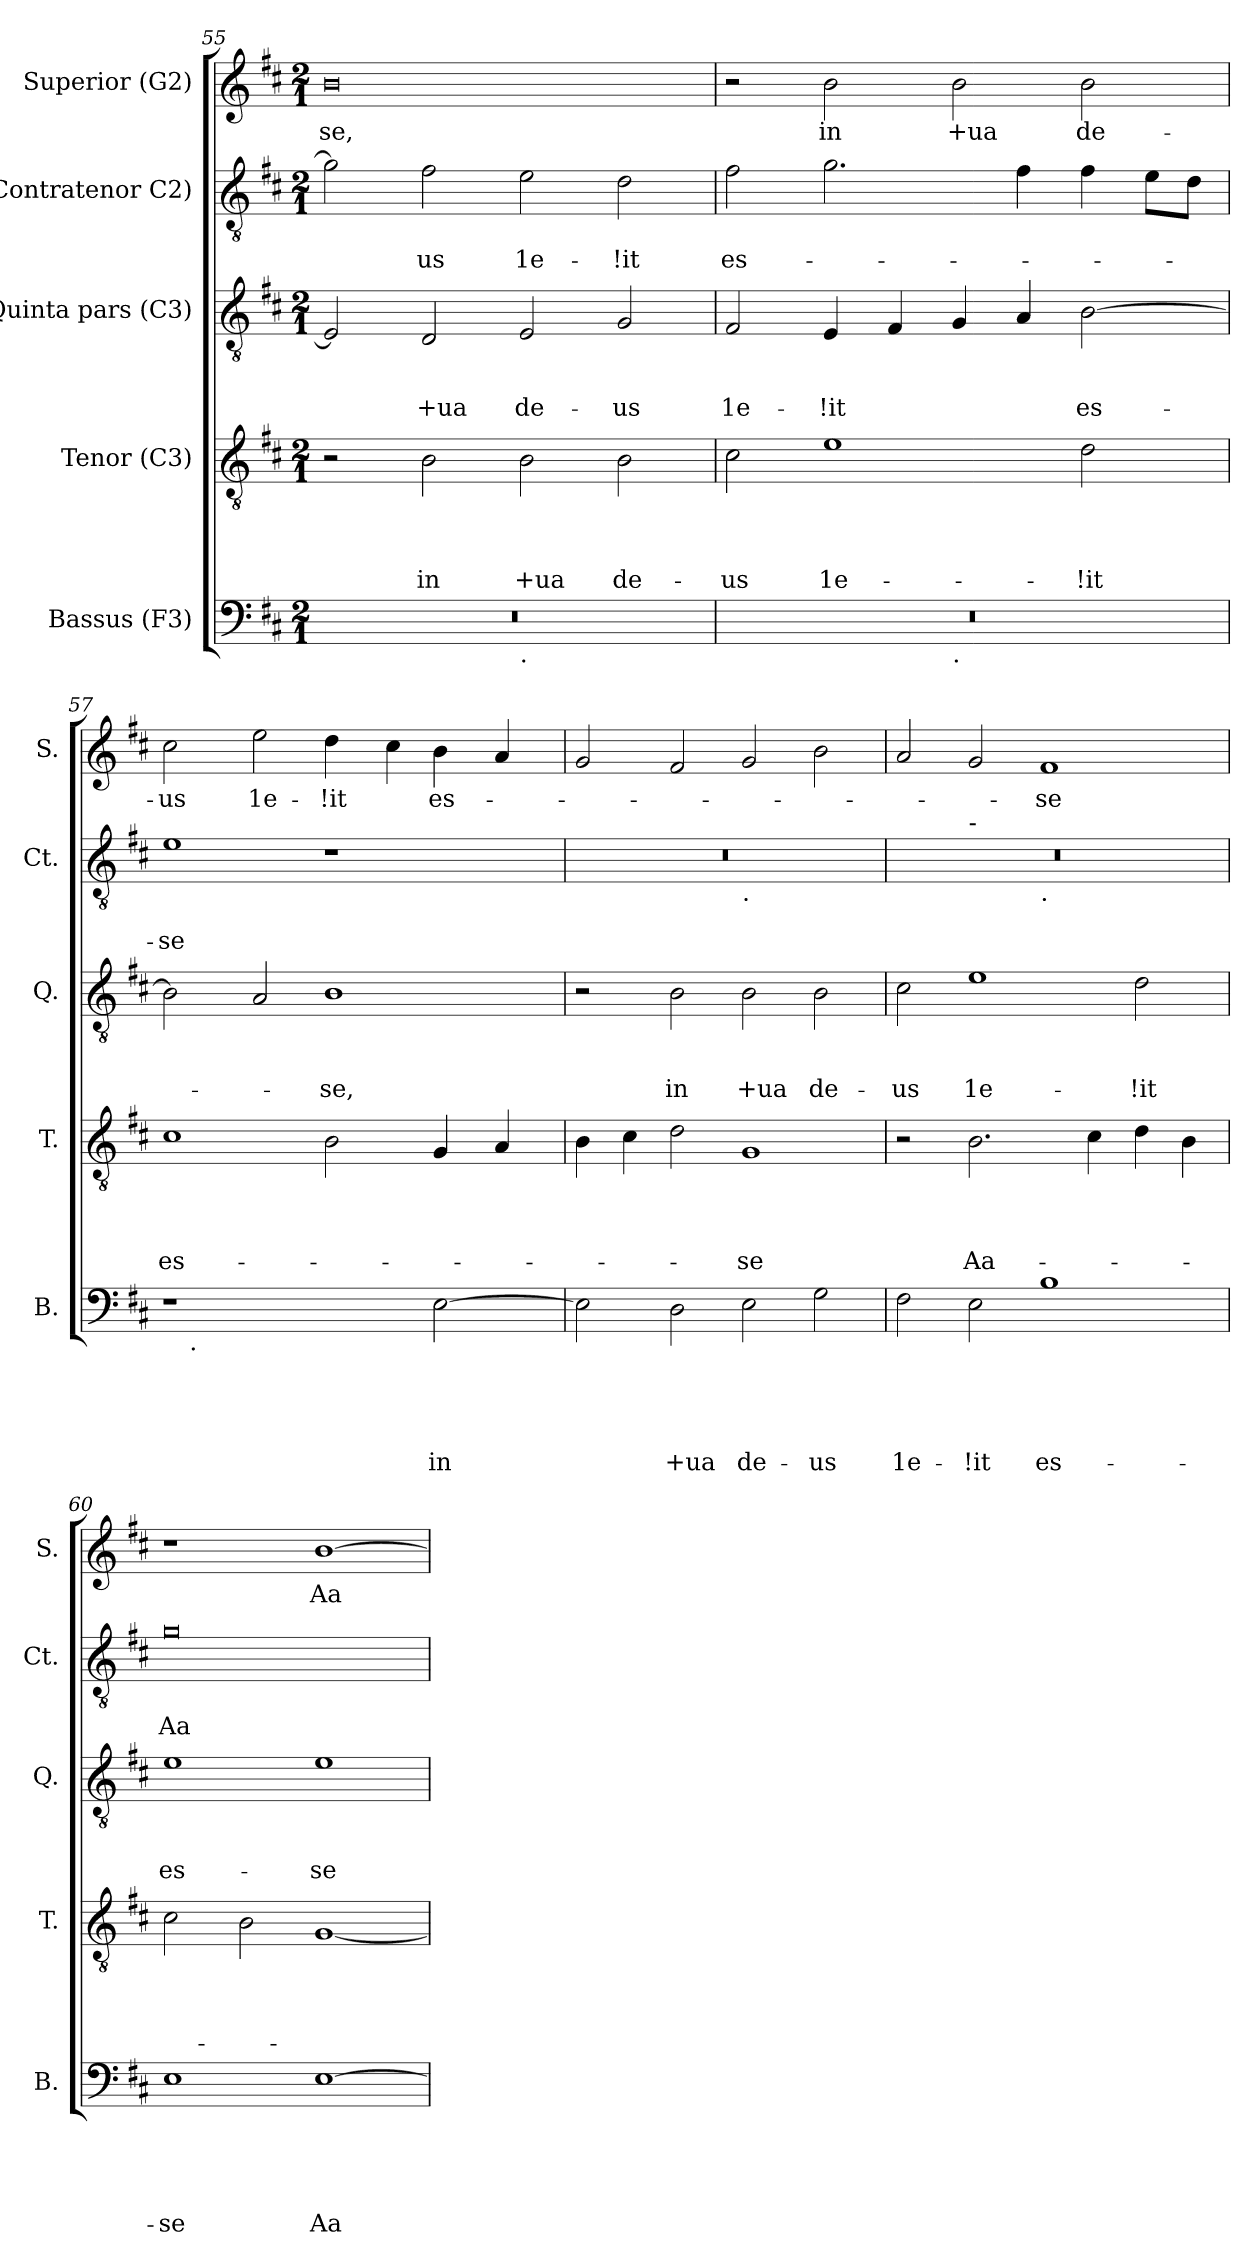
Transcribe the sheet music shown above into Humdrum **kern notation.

**kern	**text	**text	**text	**text	**text	**kern	**text	**text	**text	**text	**kern	**text	**text	**text	**kern	**text	**text	**kern	**text
*part5	*part5	*part5	*part5	*part5	*part5	*part4	*part4	*part4	*part4	*part4	*part3	*part3	*part3	*part3	*part2	*part2	*part2	*part1	*part1
*staff5	*staff5	*staff5	*staff5	*staff5	*staff5	*staff4	*staff4	*staff4	*staff4	*staff4	*staff3	*staff3	*staff3	*staff3	*staff2	*staff2	*staff2	*staff1	*staff1
*I"Bassus (F3)	*	*	*	*	*	*I"Tenor (C3)	*	*	*	*	*I"Quinta pars (C3)	*	*	*	*I"Contratenor C2)	*	*	*I"Superior (G2)	*
*I'B.	*	*	*	*	*	*I'T.	*	*	*	*	*I'Q.	*	*	*	*I'Ct.	*	*	*I'S.	*
*clefF4	*	*	*	*	*	*clefGv2	*	*	*	*	*clefGv2	*	*	*	*clefGv2	*	*	*clefG2	*
*k[f#c#]	*	*	*	*	*	*k[f#c#]	*	*	*	*	*k[f#c#]	*	*	*	*k[f#c#]	*	*	*k[f#c#]	*
*D:	*	*	*	*	*	*D:	*	*	*	*	*D:	*	*	*	*D:	*	*	*D:	*
*M2/1	*	*	*	*	*	*M2/1	*	*	*	*	*M2/1	*	*	*	*M2/1	*	*	*M2/1	*
=55	=55	=55	=55	=55	=55	=55	=55	=55	=55	=55	=55	=55	=55	=55	=55	=55	=55	=55	=55
!	!	!	!	!	!	!	!	!	!	!	!	!	!	!	!	!	!	!	!LO:LY:b
*^	*	*	*	*	*	*	*	*	*	*	*	*	*	*	*	*	*	*	*
0r	1ryy	.	.	.	.	.	2r	.	.	.	.	2E/]	.	.	.	2g\]	.	.	0b	-se,
!	!	!	!	!	!	!	!	!	!	!	!LO:LY:b	!	!	!	!LO:LY:b	!	!	!LO:LY:b	!	!
.	.	.	.	.	.	.	2B\	.	.	.	in	2D/	.	.	+ua	2f#\	.	-us	.	.
!	!LO:TX:b:t=.	!	!	!	!	!	!	!	!	!	!	!	!	!	!	!	!	!	!	!
!	!	!	!	!	!	!	!	!	!	!	!LO:LY:b	!	!	!	!LO:LY:b	!	!	!LO:LY:b	!	!
.	1ryy	.	.	.	.	.	2B\	.	.	.	+ua	2E/	.	.	de-	2e\	.	1e-	.	.
!	!	!	!	!	!	!	!	!	!	!	!LO:LY:b	!	!	!	!LO:LY:b	!	!	!LO:LY:b	!	!
.	.	.	.	.	.	.	2B\	.	.	.	de-	2G/	.	.	-us	2d\	.	-!it	.	.
!!LO:LB:g=z
=56	=56	=56	=56	=56	=56	=56	=56	=56	=56	=56	=56	=56	=56	=56	=56	=56	=56	=56	=56	=56
!	!	!	!	!	!	!	!	!	!	!	!LO:LY:b	!	!	!	!LO:LY:b	!	!	!LO:LY:b	!	!
0r	1ryy	.	.	.	.	.	2c#\	.	.	.	-us	2F#/	.	.	1e-	2f#\	.	es-	2r	.
!	!	!	!	!	!	!	!	!	!	!	!LO:LY:b	!	!	!	!LO:LY:b	!	!	!	!	!LO:LY:b
.	.	.	.	.	.	.	1e	.	.	.	1e-	4E/	.	.	-!it	2.g\	.	.	2b\	in
.	.	.	.	.	.	.	.	.	.	.	.	4F#/	.	.	.	.	.	.	.	.
!	!LO:TX:b:t=.	!	!	!	!	!	!	!	!	!	!	!	!	!	!	!	!	!	!	!
!	!	!	!	!	!	!	!	!	!	!	!	!	!	!	!	!	!	!	!	!LO:LY:b
.	1ryy	.	.	.	.	.	.	.	.	.	.	4G/	.	.	.	.	.	.	2b\	+ua
.	.	.	.	.	.	.	.	.	.	.	.	4A/	.	.	.	4f#\	.	.	.	.
!	!	!	!	!	!	!	!	!	!	!	!LO:LY:b	!	!	!	!LO:LY:b	!	!	!	!	!LO:LY:b
.	.	.	.	.	.	.	2d\	.	.	.	-!it	[>2B\	.	.	es-	4f#\	.	.	2b\	de-
.	.	.	.	.	.	.	.	.	.	.	.	.	.	.	.	8e\L	.	.	.	.
.	.	.	.	.	.	.	.	.	.	.	.	.	.	.	.	8d\J	.	.	.	.
=57	=57	=57	=57	=57	=57	=57	=57	=57	=57	=57	=57	=57	=57	=57	=57	=57	=57	=57	=57	=57
!	!	!	!	!	!	!	!	!	!	!	!LO:LY:b	!	!	!	!	!	!	!LO:LY:b	!	!LO:LY:b
1r	16.ryy	.	.	.	.	.	1c#	.	.	.	es-	2B\]	.	.	.	1e	.	-se	2cc#\	-us
!	!LO:TX:b:t=.	!	!	!	!	!	!	!	!	!	!	!	!	!	!	!	!	!	!	!
.	1ryy	.	.	.	.	.	.	.	.	.	.	.	.	.	.	.	.	.	.	.
!	!	!	!	!	!	!	!	!	!	!	!	!	!	!	!	!	!	!	!	!LO:LY:b
.	.	.	.	.	.	.	.	.	.	.	.	2A/	.	.	.	.	.	.	2ee\	1e-
!	!	!	!	!	!	!	!	!	!	!	!	!	!	!	!LO:LY:b	!	!	!	!	!LO:LY:b
2ryy	.	.	.	.	.	.	2B\	.	.	.	.	1B	.	.	-se,	1r	.	.	4dd\	-!it
.	2ryy	.	.	.	.	.	.	.	.	.	.	.	.	.	.	.	.	.	.	.
.	.	.	.	.	.	.	.	.	.	.	.	.	.	.	.	.	.	.	4cc#\	.
!	!	!	!	!	!	!LO:LY:b	!	!	!	!	!	!	!	!	!	!	!	!	!	!LO:LY:b
[>2E\	.	.	.	.	.	in	4G/	.	.	.	.	.	.	.	.	.	.	.	4b\	es-
.	4ryy	.	.	.	.	.	.	.	.	.	.	.	.	.	.	.	.	.	.	.
.	.	.	.	.	.	.	4A/	.	.	.	.	.	.	.	.	.	.	.	4a/	.
.	8ryy	.	.	.	.	.	.	.	.	.	.	.	.	.	.	.	.	.	.	.
.	32ryy	.	.	.	.	.	.	.	.	.	.	.	.	.	.	.	.	.	.	.
*v	*v	*	*	*	*	*	*	*	*	*	*	*	*	*	*	*	*	*	*	*
=58	=58	=58	=58	=58	=58	=58	=58	=58	=58	=58	=58	=58	=58	=58	=58	=58	=58	=58	=58
*	*	*	*	*	*	*	*	*	*	*	*	*	*	*	*^	*	*	*	*
2E\]	.	.	.	.	.	4B\	.	.	.	.	2r	.	.	.	0r	1ryy	.	.	2g/	.
.	.	.	.	.	.	4c#\	.	.	.	.	.	.	.	.	.	.	.	.	.	.
!	!	!	!	!	!LO:LY:b	!	!	!	!	!	!	!	!	!LO:LY:b	!	!	!	!	!	!
2D\	.	.	.	.	+ua	2d\	.	.	.	.	2B\	.	.	in	.	.	.	.	2f#/	.
!	!	!	!	!	!	!	!	!	!	!	!	!	!	!	!	!LO:TX:b:t=.	!	!	!	!
!	!	!	!	!	!LO:LY:b	!	!	!	!	!LO:LY:b	!	!	!	!LO:LY:b	!	!	!	!	!	!
2E\	.	.	.	.	de-	1G	.	.	.	-se	2B\	.	.	+ua	.	1ryy	.	.	2g/	.
!	!	!	!	!	!LO:LY:b	!	!	!	!	!	!	!	!	!LO:LY:b	!	!	!	!	!	!
2G\	.	.	.	.	-us	.	.	.	.	.	2B\	.	.	de-	.	.	.	.	2b\	.
!!LO:LB:g=z
=59	=59	=59	=59	=59	=59	=59	=59	=59	=59	=59	=59	=59	=59	=59	=59	=59	=59	=59	=59	=59
!	!	!	!	!	!LO:LY:b	!	!	!	!	!	!	!	!	!LO:LY:b	!	!	!	!	!	!
*	*	*	*	*	*	*	*	*	*	*	*	*	*	*	*	*^	*	*	*	*
2F#\	.	.	.	.	1e-	2r	.	.	.	.	2c#\	.	.	-us	0r	2ryy	1ryy	.	.	2a/	.
!	!	!	!	!	!	!	!	!	!	!	!	!	!	!	!	!LO:TX:a:t=-	!	!	!	!	!
!	!	!	!	!	!LO:LY:b	!	!	!	!	!LO:LY:b	!	!	!	!LO:LY:b	!	!	!	!	!	!	!
2E\	.	.	.	.	-!it	2.B\	.	.	.	Aa-	1e	.	.	1e-	.	1.ryy	.	.	.	2g/	.
!	!	!	!	!	!	!	!	!	!	!	!	!	!	!	!	!	!LO:TX:b:t=.	!	!	!	!
!	!	!	!	!	!LO:LY:b	!	!	!	!	!	!	!	!	!	!	!	!	!	!	!	!LO:LY:b
1B	.	.	.	.	es-	.	.	.	.	.	.	.	.	.	.	.	1ryy	.	.	1f#	-se
.	.	.	.	.	.	4c#\	.	.	.	.	.	.	.	.	.	.	.	.	.	.	.
!	!	!	!	!	!	!	!	!	!	!	!	!	!	!LO:LY:b	!	!	!	!	!	!	!
.	.	.	.	.	.	4d\	.	.	.	.	2d\	.	.	-!it	.	.	.	.	.	.	.
.	.	.	.	.	.	4B\	.	.	.	.	.	.	.	.	.	.	.	.	.	.	.
=60	=60	=60	=60	=60	=60	=60	=60	=60	=60	=60	=60	=60	=60	=60	=60	=60	=60	=60	=60	=60	=60
!	!	!	!	!	!LO:LY:b	!	!	!	!	!	!	!	!	!LO:LY:b	!	!	!	!	!LO:LY:b:rj	!	!
*	*	*	*	*	*	*	*	*	*	*	*	*	*	*	*v	*v	*v	*	*	*	*
1E	.	.	.	.	-se	2c#\	.	.	.	.	1e	.	.	es-	0g	.	Aa-	1r	.
.	.	.	.	.	.	2B\	.	.	.	.	.	.	.	.	.	.	.	.	.
!	!	!	!	!	!LO:LY:b	!	!	!	!	!	!	!	!	!LO:LY:b	!	!	!	!	!LO:LY:b
[>1E	.	.	.	.	Aa-	[<1G	.	.	.	.	1e	.	.	-se	.	.	.	[>1b	Aa-
=	=	=	=	=	=	=	=	=	=	=	=	=	=	=	=	=	=	=	=
*-	*-	*-	*-	*-	*-	*-	*-	*-	*-	*-	*-	*-	*-	*-	*-	*-	*-	*-	*-
